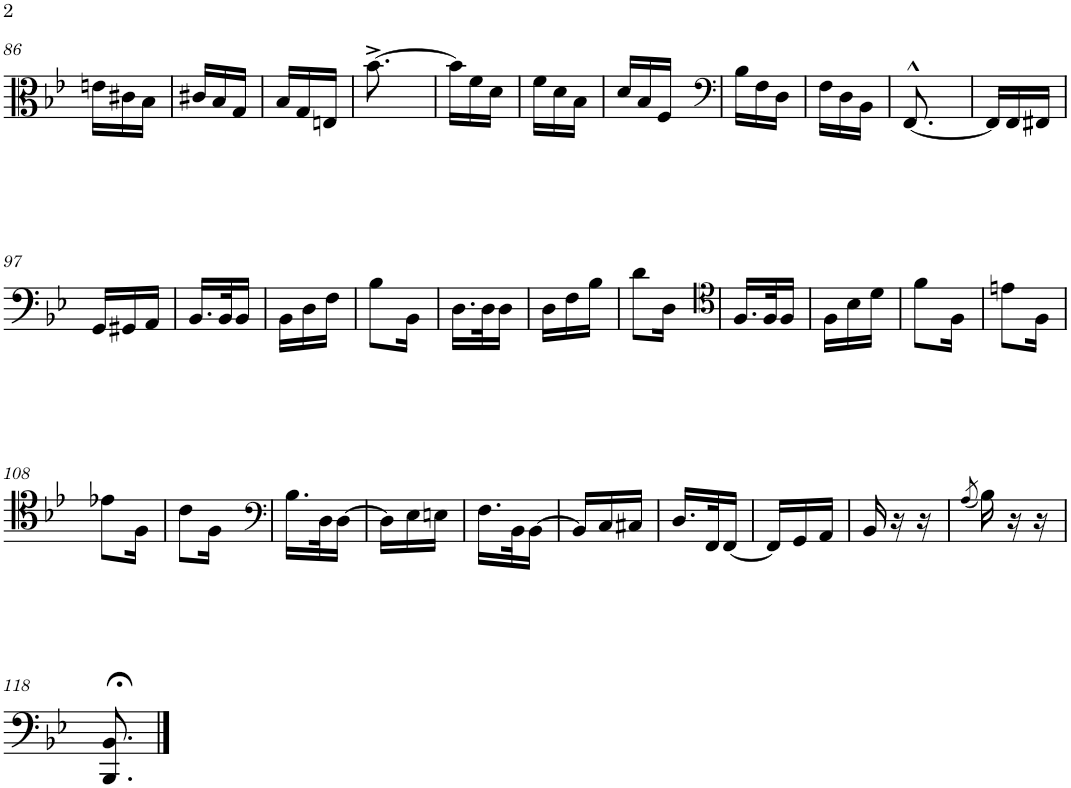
**kern
*part1
*staff1
*I"Trombone
*I'Tbn.
!!LO:PB:g=z
*clefC3
*k[b-e-]
*M3/16
=86
16en\LL
16c#X\
16B-\JJ
=87
16c#X/LL
16B-/
16G/JJ
=88
16B-/LL
16G/
16En/JJ
=89
[8.b-^\
=90
16b-\LL]
16f\
16d\JJ
=91
16f\LL
16d\
16B-\JJ
=92
16d/LL
16B-/
16F/JJ
=93
*clefF4
16B-\LL
16F\
16D\JJ
=94
16F\LL
16D\
16BB-\JJ
=95
[8.FF^^/
=96
16FF/LL]
16FF/
16FF#X/JJ
!!LO:LB:g=z
=97
16GG/LL
16GG#X/
16AA/JJ
=98
16.BB-/LL
32BB-/K
16BB-/JJ
=99
16BB-\LL
16D\
16F\JJ
=100
8B-\L
16BB-\Jk
=101
16.D\LL
32D\K
16D\JJ
=102
16D\LL
16F\
16B-\JJ
=103
8d\L
16D\Jk
=104
*clefC4
16.F/LL
32F/K
16F/JJ
=105
16F\LL
16B-\
16d\JJ
=106
8f\L
16F\Jk
=107
8en\L
16F\Jk
!!LO:LB:g=z
=108
8e-X\L
16F\Jk
=109
8c\L
16F\Jk
=110
*clefF4
16.B-\LL
32D\K
[16D\JJ
=111
16D\LL]
16E-\
16En\JJ
=112
16.F\LL
32BB-\K
[16BB-\JJ
=113
16BB-/LL]
16C/
16C#X/JJ
=114
16.D/LL
32FF/K
[16FF/JJ
=115
16FF/LL]
16GG/
16AA/JJ
=116
16BB-/
16r
16r
=117
(8qA/
16B-\)
16r
16r
!!LO:LB:g=z
=118
8.BBB-/;< 8.BB-/;<
==
*-
